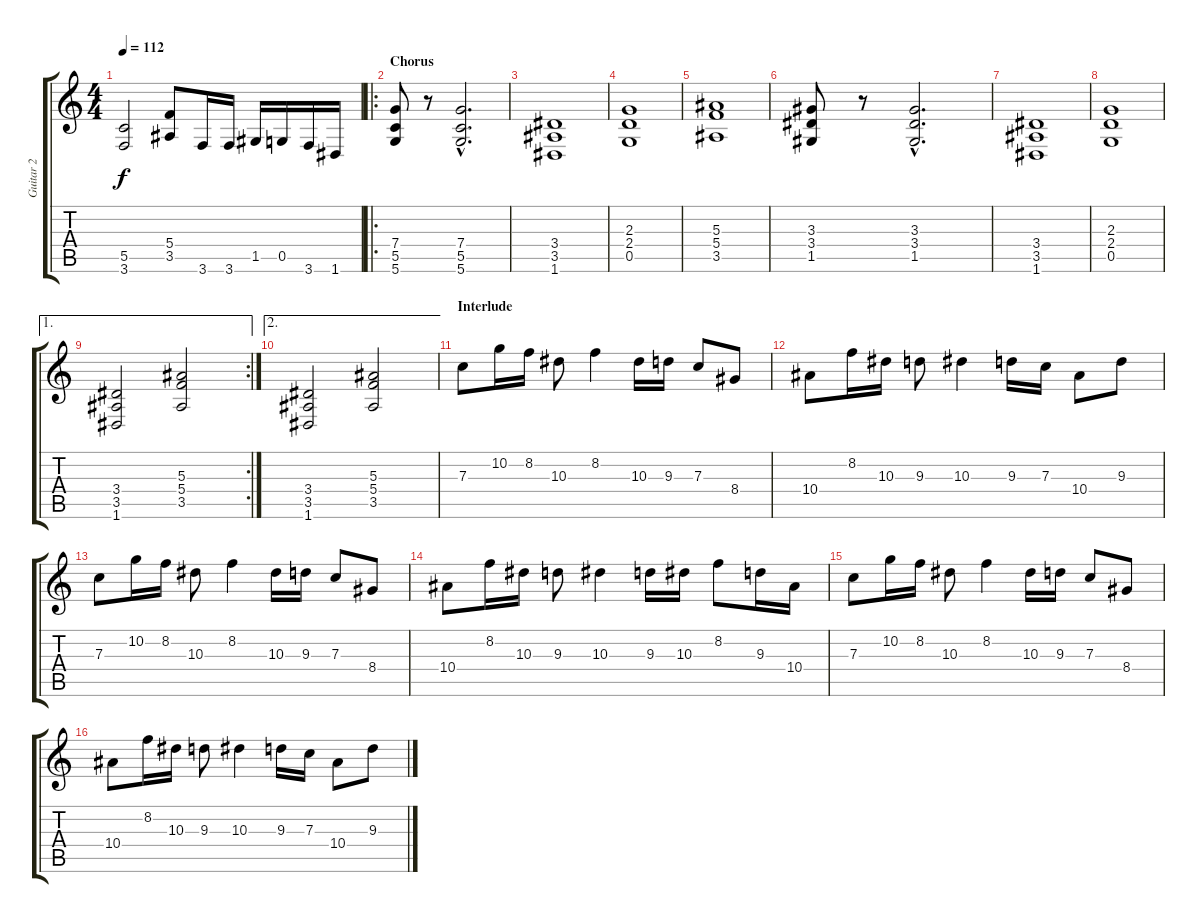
\track ("Guitar 2" "Guitar 2") {instrument distortionguitar}
\staff {score tabs}
\tuning (D4 A3 F3 C3 G2 D2) {hide}
\ts (4 4)
\tempo 112
\clef g2
\ks c
(5.5{t} 3.6{t}).2{dy f} (5.4 3.5).8 3.6.16 3.6.16 1.5.16 0.5.16 3.6.16 1.6.16 |
\ro
\section ("" "Chorus")
(7.4 5.5 5.6).8 r.8 (7.4{hac} 5.5{hac} 5.6{hac}).2{d} |
(3.4 3.5 1.6).1 |
(2.3 2.4 0.5).1 |
(5.3 5.4 3.5).1 |
(3.3 3.4 1.5).8 r.8 (3.3{hac} 3.4{hac} 1.5{hac}).2{d} |
(3.4 3.5 1.6).1 |
(2.3 2.4 0.5).1 |
\ae 1
\rc 2
(3.4 3.5 1.6).2 (5.3 5.4 3.5).2 |
\ae 2
(3.4 3.5 1.6).2 (5.3 5.4 3.5).2 |
\section ("" "Interlude")
7.3.8 10.2.16 8.2.16 10.3.8 8.2.4 10.3.16 9.3.16 7.3.8 8.4.8 |
10.4.8 8.2.16 10.3.16 9.3.8 10.3.4 9.3.16 7.3.16 10.4.8 9.3.8 |
7.3.8 10.2.16 8.2.16 10.3.8 8.2.4 10.3.16 9.3.16 7.3.8 8.4.8 |
10.4.8 8.2.16 10.3.16 9.3.8 10.3.4 9.3.16 10.3.16 8.2.8 9.3.16 10.4.16 |
7.3.8 10.2.16 8.2.16 10.3.8 8.2.4 10.3.16 9.3.16 7.3.8 8.4.8 |
10.4.8 8.2.16 10.3.16 9.3.8 10.3.4 9.3.16 7.3.16 10.4.8 9.3.8
